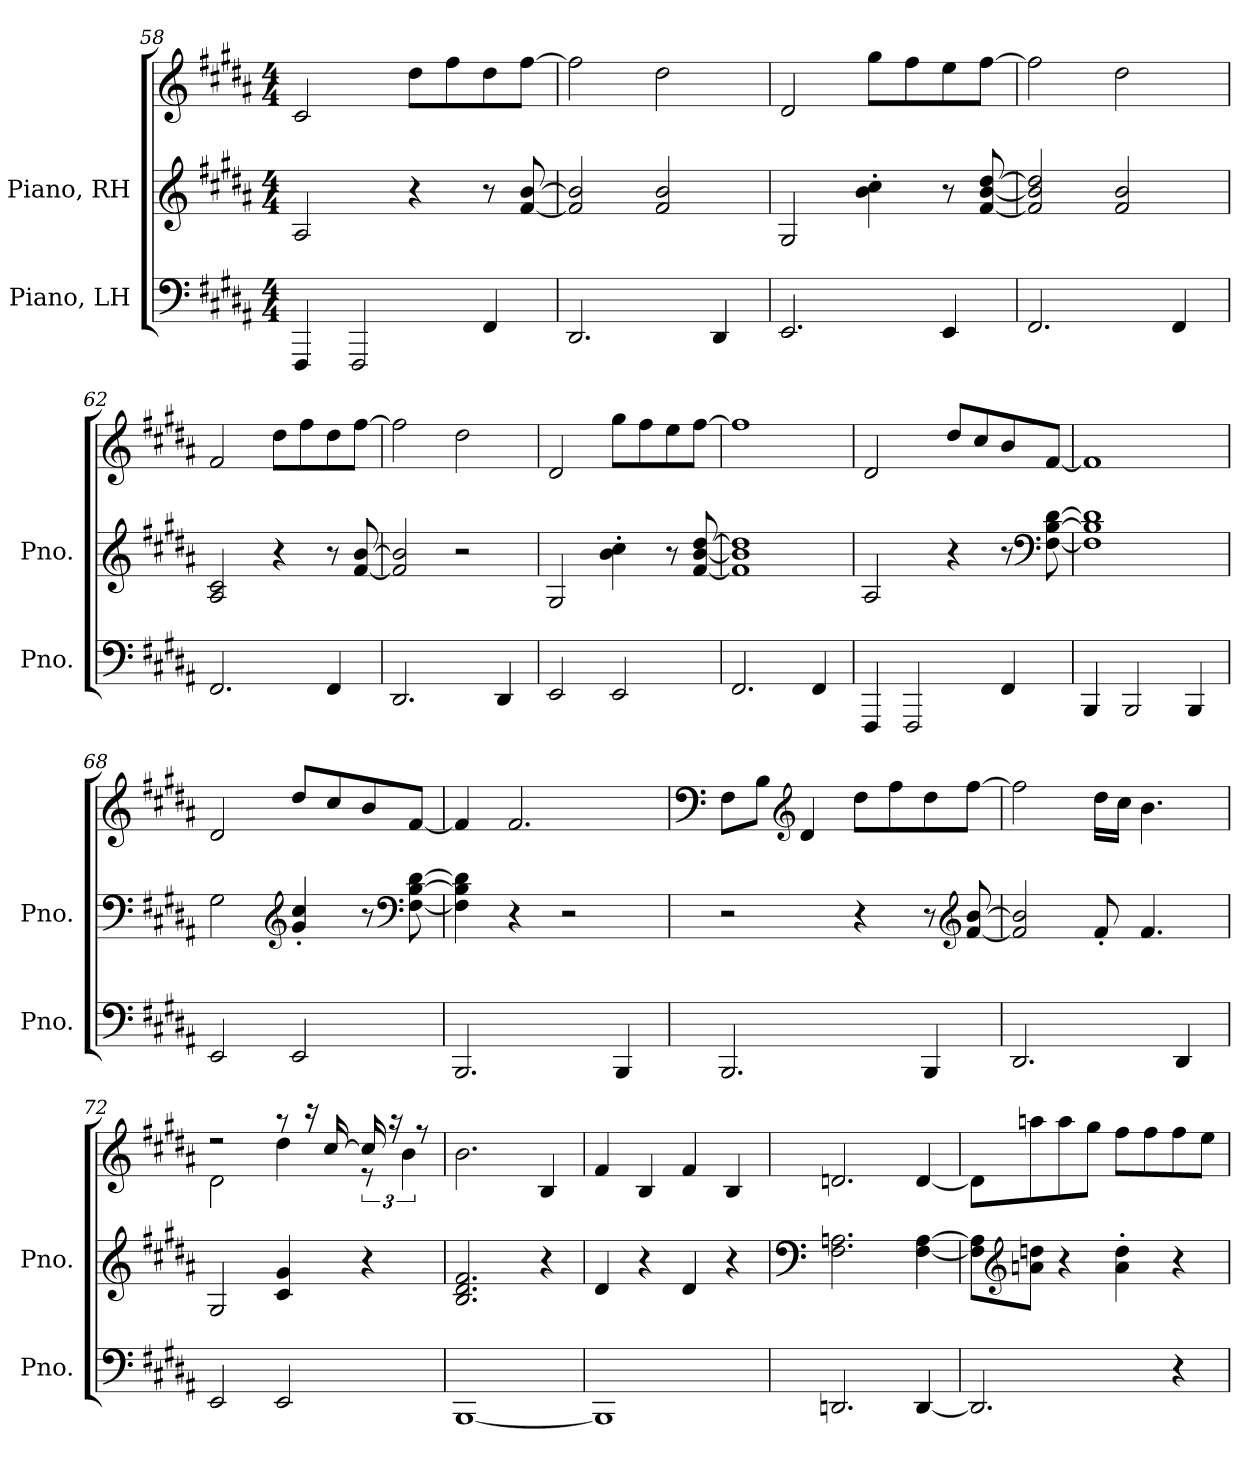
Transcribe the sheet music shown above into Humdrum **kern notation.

**kern	**kern	**kern
*part2	*part1	*part1
*staff3	*staff2	*staff1
*I"Piano, LH	*I"Piano, RH	*
*I'Pno.	*I'Pno.	*
*clefF4	*clefG2	*clefG2
*k[f#c#g#d#a#]	*k[f#c#g#d#a#]	*k[f#c#g#d#a#]
*M4/4	*M4/4	*M4/4
=58	=58	=58
4FFF#/	2A#/	2c#/
2FFF#/	.	.
.	4r	8dd#\L
.	.	8ff#\
4FF#/	8r	8dd#\
.	[8f#/ [8b/	[8ff#\J
=59	=59	=59
2.DD#/	2f#/] 2b/]	2ff#\]
.	2f#/ 2b/	2dd#\
4DD#/	.	.
=60	=60	=60
2.EE/	2G#/	2d#/
.	4b\' 4cc#\'	8gg#\L
.	.	8ff#\
4EE/	8r	8ee\
.	[8f#/ [8b/ [8dd#/	[8ff#\J
=61	=61	=61
2.FF#/	2f#/] 2b/] 2dd#/]	2ff#\]
.	2f#/ 2b/	2dd#\
4FF#/	.	.
=62	=62	=62
2.FF#/	2A#/ 2c#/	2f#/
.	4r	8dd#\L
.	.	8ff#\
4FF#/	8r	8dd#\
.	[8f#/ [8b/	[8ff#\J
=63	=63	=63
2.DD#/	2f#/] 2b/]	2ff#\]
.	2r	2dd#\
4DD#/	.	.
!!LO:LB:g=z
=64	=64	=64
2EE/	2G#/	2d#/
2EE/	4b\' 4cc#\'	8gg#\L
.	.	8ff#\
.	8r	8ee\
.	[8f#/ [8b/ [8dd#/	[8ff#\J
=65	=65	=65
2.FF#/	1f#] 1b] 1dd#]	1ff#]
4FF#/	.	.
=66	=66	=66
4FFF#/	2A#/	2d#/
2FFF#/	.	.
.	4r	8dd#/L
.	.	8cc#/
4FF#/	8r	8b/
*	*clefF4	*
.	[8F#\ [8B\ [8d#\	[8f#/J
=67	=67	=67
4BBB/	1F#] 1B] 1d#]	1f#]
2BBB/	.	.
4BBB/	.	.
=68	=68	=68
2EE/	2G#\	2d#/
*	*clefG2	*
2EE/	4g#/' 4cc#/'	8dd#/L
.	.	8cc#/
.	8r	8b/
*	*clefF4	*
.	[8F#\ [8B\ [8d#\	[8f#/J
=69	=69	=69
2.BBB/	4F#\] 4B\] 4d#\]	4f#/]
.	4r	2.f#/
.	2r	.
4BBB/	.	.
!!LO:PB:g=z
=70	=70	=70
*	*	*clefF4
2.BBB/	2r	8F#\L
.	.	8B\J
*	*	*clefG2
.	.	4d#/
.	4r	8dd#\L
.	.	8ff#\
4BBB/	8r	8dd#\
*	*clefG2	*
.	[8f#/ [8b/	[8ff#\J
=71	=71	=71
2.DD#/	2f#/] 2b/]	2ff#\]
.	8f#'/	16dd#\LL
.	.	16cc#\JJ
.	4.f#/	4.b\
4DD#/	.	.
=72	=72	=72
*	*	*^
2EE/	2G#/	2r	2d#\
2EE/	4c#/ 4g#/	8r	4dd#\
.	.	16r	.
.	.	[16cc#/	.
.	4r	16cc#/]	12r
.	.	16r	.
.	.	.	6b\
.	.	8r	.
*	*	*v	*v
=73	=73	=73
[1BBB	2.B/ 2.d#/ 2.f#/	2.b\
.	4r	4B/
=74	=74	=74
1BBB]	4d#/	4f#/
.	4r	4B/
.	4d#/	4f#/
.	4r	4B/
!!LO:LB:g=z
=75	=75	=75
*	*clefF4	*
2.DDn/	2.F#\ 2.An\	2.dn/
[4DD/	[4F#\ [4A\	[4d/
=76	=76	=76
2.DD/]	8F#\] 8A\]L	8d\L]
*	*clefG2	*
.	8an\ 8ddn\J	8aan\
.	4r	8aa\
.	.	8gg#\J
.	4a\' 4dd\'	8ff#\L
.	.	8ff#\
4r	4r	8ff#\
.	.	8ee\J
=	=	=
*-	*-	*-
